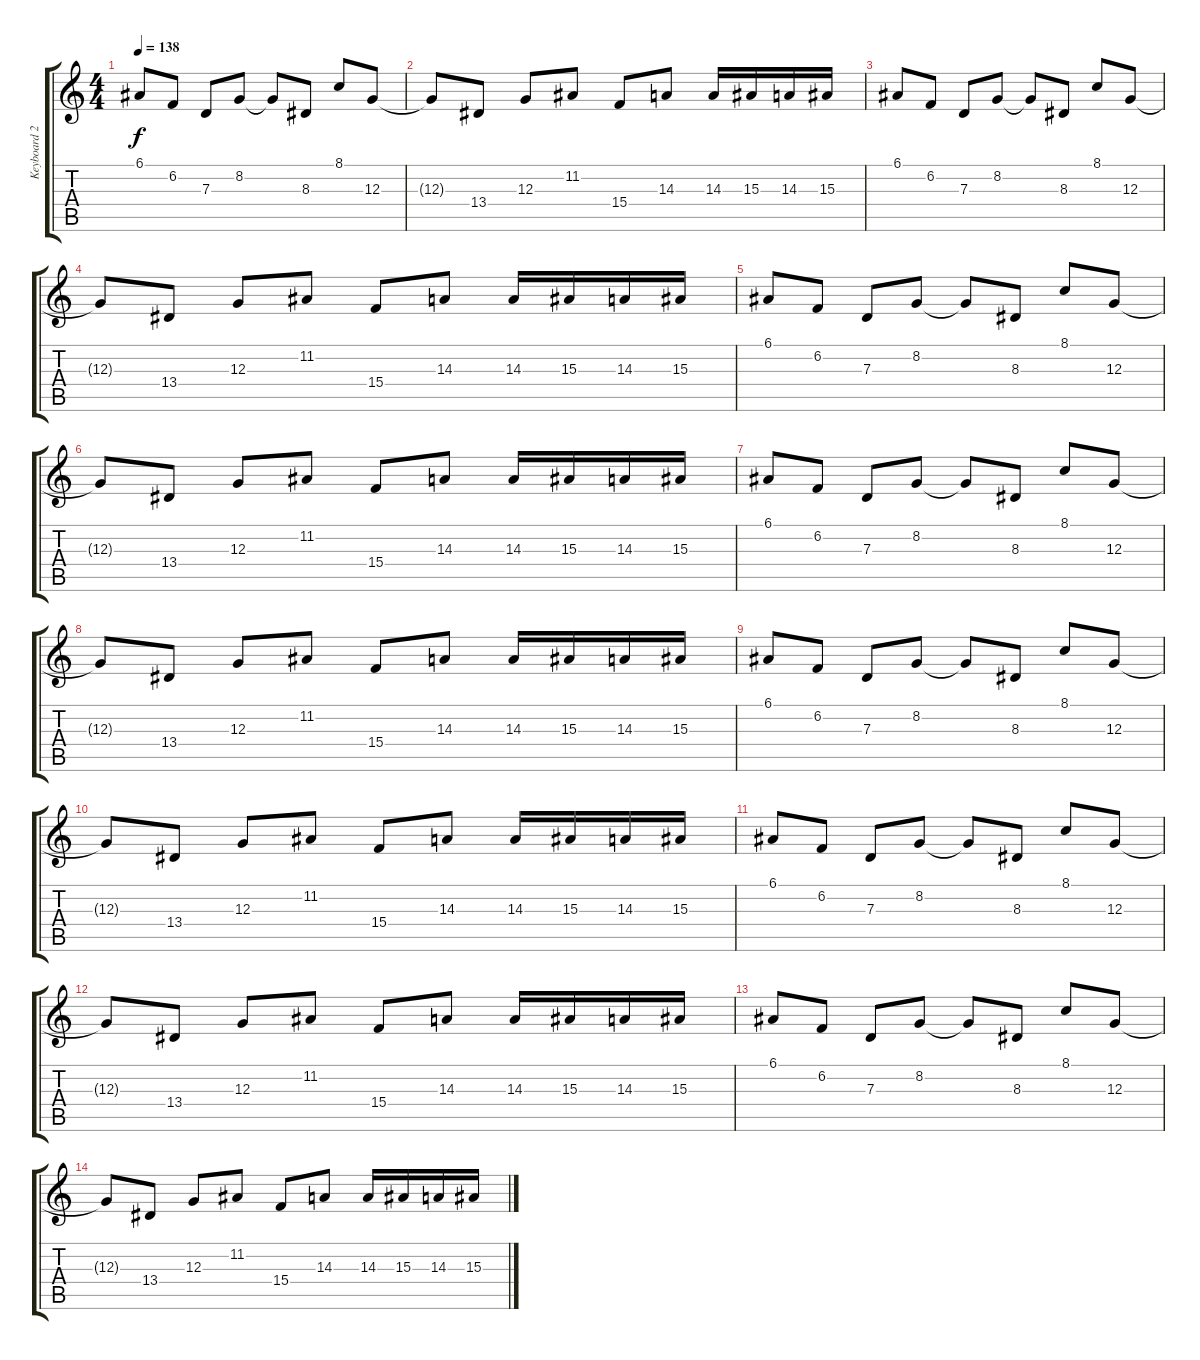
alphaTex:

\track ("Keyboard 2" "Keyboard 2") {instrument clavinet}
\staff {score tabs}
\tuning (E4 B3 G3 D3 A2 E2) {hide}
\ts (4 4)
\tempo 138
\clef g2
\ks c
6.1.8{dy f} 6.2.8 7.3.8 8.2.8 8.2{t}.8 8.3.8 8.1.8 12.3.8 |
12.3{t}.8 13.4.8 12.3.8 11.2.8 15.4.8 14.3.8 14.3.16 15.3.16 14.3.16 15.3.16 |
6.1.8 6.2.8 7.3.8 8.2.8 8.2{t}.8 8.3.8 8.1.8 12.3.8 |
12.3{t}.8 13.4.8 12.3.8 11.2.8 15.4.8 14.3.8 14.3.16 15.3.16 14.3.16 15.3.16 |
6.1.8 6.2.8 7.3.8 8.2.8 8.2{t}.8 8.3.8 8.1.8 12.3.8 |
12.3{t}.8{volume 12} 13.4.8 12.3.8 11.2.8 15.4.8 14.3.8 14.3.16 15.3.16 14.3.16 15.3.16 |
6.1.8 6.2.8 7.3.8 8.2.8 8.2{t}.8 8.3.8 8.1.8 12.3.8 |
12.3{t}.8{volume 0} 13.4.8 12.3.8 11.2.8 15.4.8 14.3.8 14.3.16 15.3.16 14.3.16 15.3.16 |
6.1.8 6.2.8 7.3.8 8.2.8 8.2{t}.8 8.3.8 8.1.8 12.3.8 |
12.3{t}.8 13.4.8 12.3.8 11.2.8 15.4.8 14.3.8 14.3.16 15.3.16 14.3.16 15.3.16 |
6.1.8 6.2.8 7.3.8 8.2.8 8.2{t}.8 8.3.8 8.1.8 12.3.8 |
12.3{t}.8 13.4.8 12.3.8 11.2.8 15.4.8 14.3.8 14.3.16 15.3.16 14.3.16 15.3.16 |
6.1.8 6.2.8 7.3.8 8.2.8 8.2{t}.8 8.3.8 8.1.8 12.3.8 |
12.3{t}.8 13.4.8 12.3.8 11.2.8 15.4.8 14.3.8 14.3.16 15.3.16 14.3.16 15.3.16
